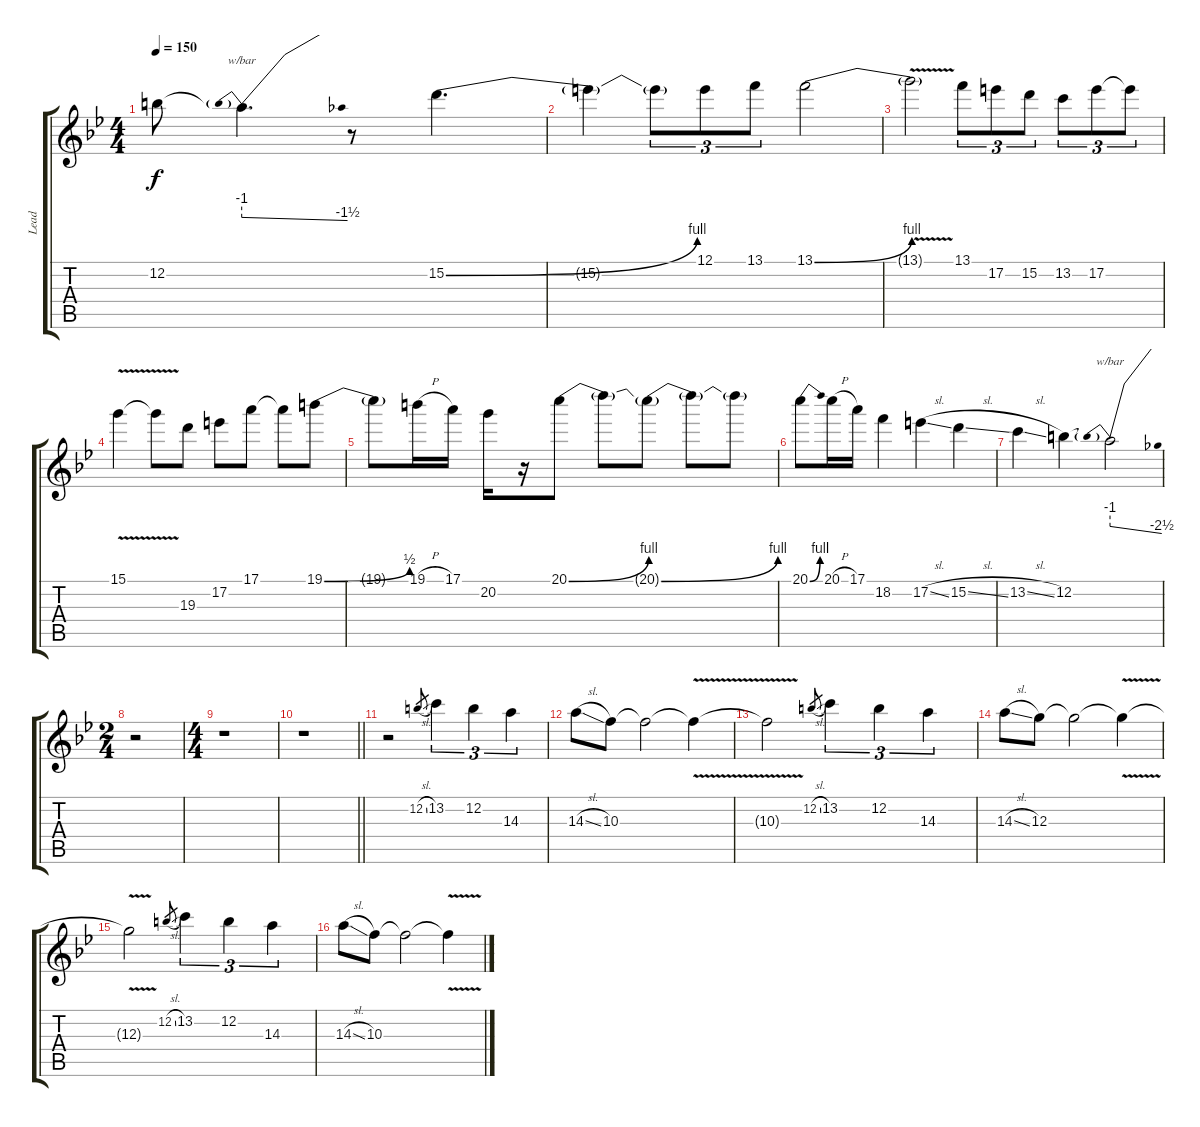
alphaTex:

\track ("Lead" "Lead") {instrument overdrivenguitar}
\staff {score tabs}
\tuning (E4 B3 G3 D3 A2 E2) {hide}
\ts (4 4)
\tempo 150
\clef g2
\ks bb
12.2.8{dy f} 12.2{t}.4{d tbe (predivedive default 0 -4 60 -6)} r.8 15.2{be (bend 0 0 60 4)}.4{d} |
15.2{t}.4 15.2{t}.8{tu (3 2)} 12.1.8{tu (3 2)} 13.1.8{tu (3 2)} 13.1{be (bend 0 0 60 4)}.2 |
13.1{v t}.2 13.1.8{tu (3 2)} 17.2.8{tu (3 2)} 15.2.8{tu (3 2)} 13.2.8{tu (3 2)} 17.2.8{tu (3 2)} 17.2{t}.8{tu (3 2)} |
15.1{v}.4 15.1{t}.8 19.3.8 17.2.8 17.1.8 17.1{t}.8 19.1{be (bend 0 0 60 2)}.8 |
19.1{t}.8 19.1{h}.16 17.1.16 20.2.16 r.16 20.1{be (bend 0 0 60 4)}.8 20.1{t}.8 20.1{be (bend 0 0 60 4) t}.8 20.1{t}.8 20.1{t}.8 |
20.1{be (bend 0 0 60 4)}.8 20.1{h}.16 17.1.16 18.2.4 17.2{sl}.4 15.2{sl}.4 |
13.2{sl}.4 12.2.4 12.2{t}.2{tbe (predivedive default 0 -4 60 -10)} |
\ts (2 4)
r.2 |
\ts (4 4)
r.1 |
\barLineRight lightlight
r.1 |
r.2 12.2{sl}.8{gr} 13.2.4{tu (3 2)} 12.2.4{tu (3 2)} 14.3.4{tu (3 2)} |
14.3{sl}.8 10.3.8 10.3{t}.2 10.3{v t}.4 |
10.3{t}.2 12.2{sl}.8{gr} 13.2.4{tu (3 2)} 12.2.4{tu (3 2)} 14.3.4{tu (3 2)} |
14.3{sl}.8 12.3.8 12.3{t}.2 12.3{v t}.4 |
12.3{t}.2 12.2{sl}.8{gr} 13.2.4{tu (3 2)} 12.2.4{tu (3 2)} 14.3.4{tu (3 2)} |
14.3{sl}.8 10.3.8 10.3{t}.2 10.3{v t}.4
